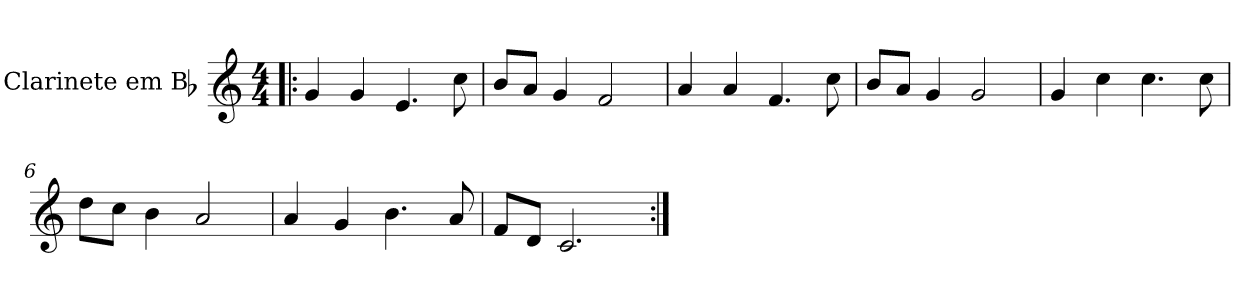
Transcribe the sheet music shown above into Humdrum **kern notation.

**kern
*part1
*staff1
*I"Clarinete em Bb
*I'Cl. em Bb
*clefG2
*ITrd1c2
*k[b-e-]
*M4/4
=1!|:
4f/
4f/
4.d/
8b-\
=2
8a/L
8g/J
4f/
2e-/
=3
4g/
4g/
4.e-/
8b-\
=4
8a/L
8g/J
4f/
2f/
=5
4f/
4b-\
4.b-\
8b-\
=6
8cc\L
8b-\J
4a\
2g/
!!LO:LB:g=z
=7
4g/
4f/
4.a\
8g/
=8
8e-/L
8c/J
2.B-/
=:|!
*-
